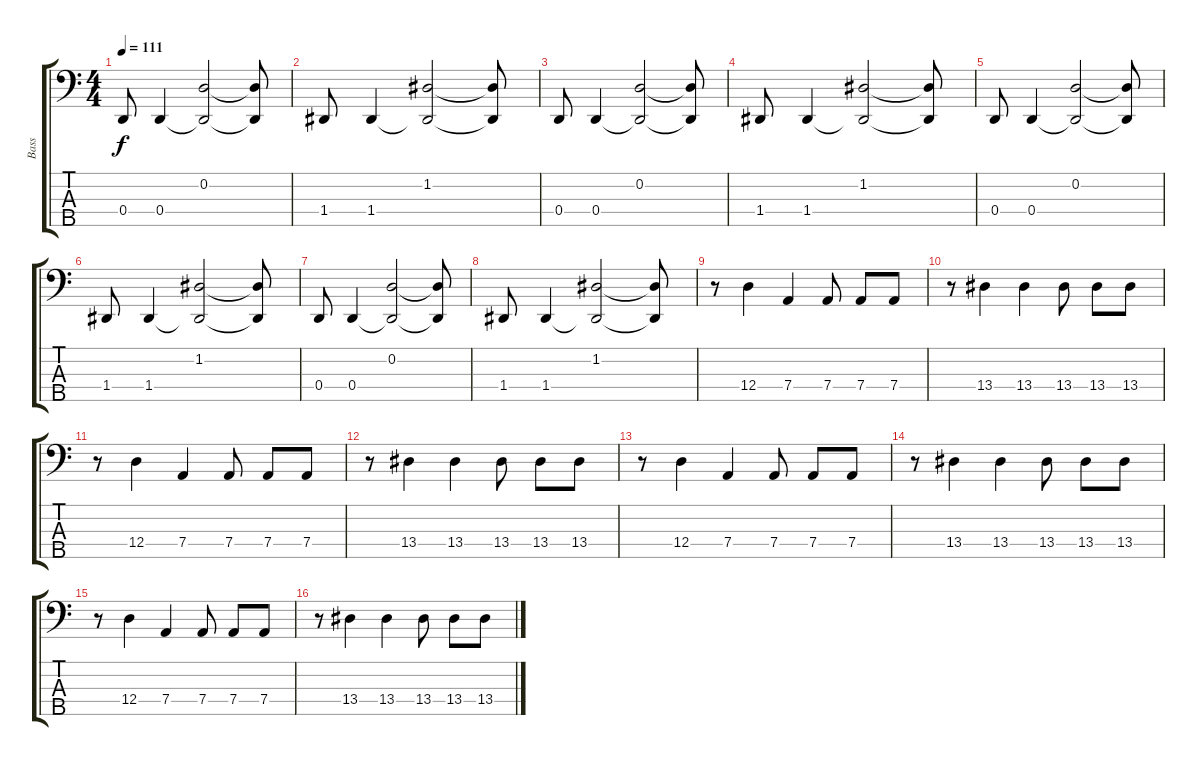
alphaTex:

\track ("Bass" "Bass") {instrument electricbasspick}
\staff {score tabs}
\tuning (G2 D2 A1 D1 B0) {hide}
\ts (4 4)
\tempo 111
\clef f4
\ks c
0.4.8{dy f} 0.4.4 (0.2 0.4{t}).2 (0.2{t} 0.4{t}).8 |
1.4.8 1.4.4 (1.2 1.4{t}).2 (1.2{t} 1.4{t}).8 |
0.4.8 0.4.4 (0.2 0.4{t}).2 (0.2{t} 0.4{t}).8 |
1.4.8 1.4.4 (1.2 1.4{t}).2 (1.2{t} 1.4{t}).8 |
0.4.8 0.4.4 (0.2 0.4{t}).2 (0.2{t} 0.4{t}).8 |
1.4.8 1.4.4 (1.2 1.4{t}).2 (1.2{t} 1.4{t}).8 |
0.4.8 0.4.4 (0.2 0.4{t}).2 (0.2{t} 0.4{t}).8 |
1.4.8 1.4.4 (1.2 1.4{t}).2 (1.2{t} 1.4{t}).8 |
r.8 12.4.4 7.4.4 7.4.8 7.4.8 7.4.8 |
r.8 13.4.4 13.4.4 13.4.8 13.4.8 13.4.8 |
r.8 12.4.4 7.4.4 7.4.8 7.4.8 7.4.8 |
r.8 13.4.4 13.4.4 13.4.8 13.4.8 13.4.8 |
r.8 12.4.4 7.4.4 7.4.8 7.4.8 7.4.8 |
r.8 13.4.4 13.4.4 13.4.8 13.4.8 13.4.8 |
r.8 12.4.4 7.4.4 7.4.8 7.4.8 7.4.8 |
r.8 13.4.4 13.4.4 13.4.8 13.4.8 13.4.8
